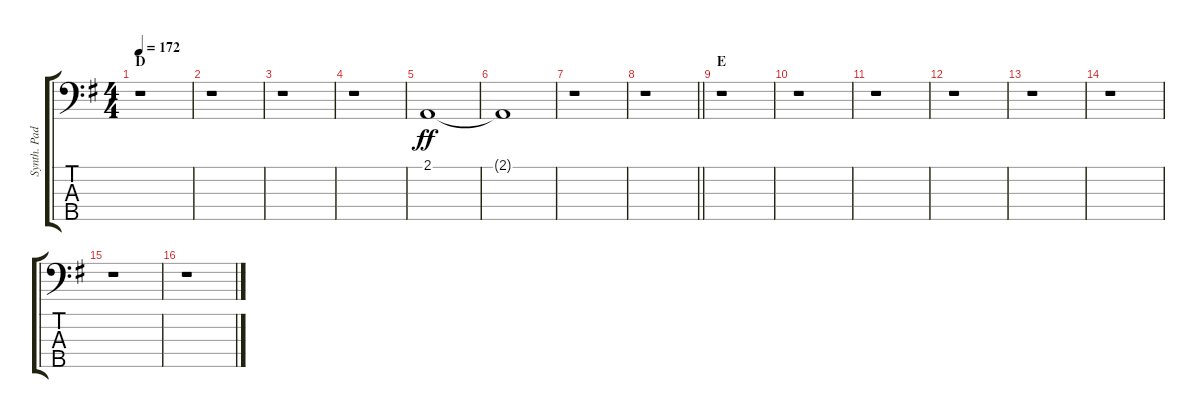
\track ("Synth. Pad II" "Synth. Pad") {instrument pad2warm}
\staff {score tabs}
\tuning (G2 D2 A1 E1 B0) {hide}
\ts (4 4)
\section ("" "D")
\tempo 172
\clef f4
\ks g
r.1{dy ff} |
r.1 |
r.1 |
r.1 |
2.1.1 |
2.1{t}.1 |
r.1 |
\barLineRight lightlight
r.1 |
\section ("" "E")
r.1 |
r.1 |
r.1 |
r.1 |
r.1 |
r.1 |
r.1 |
r.1
